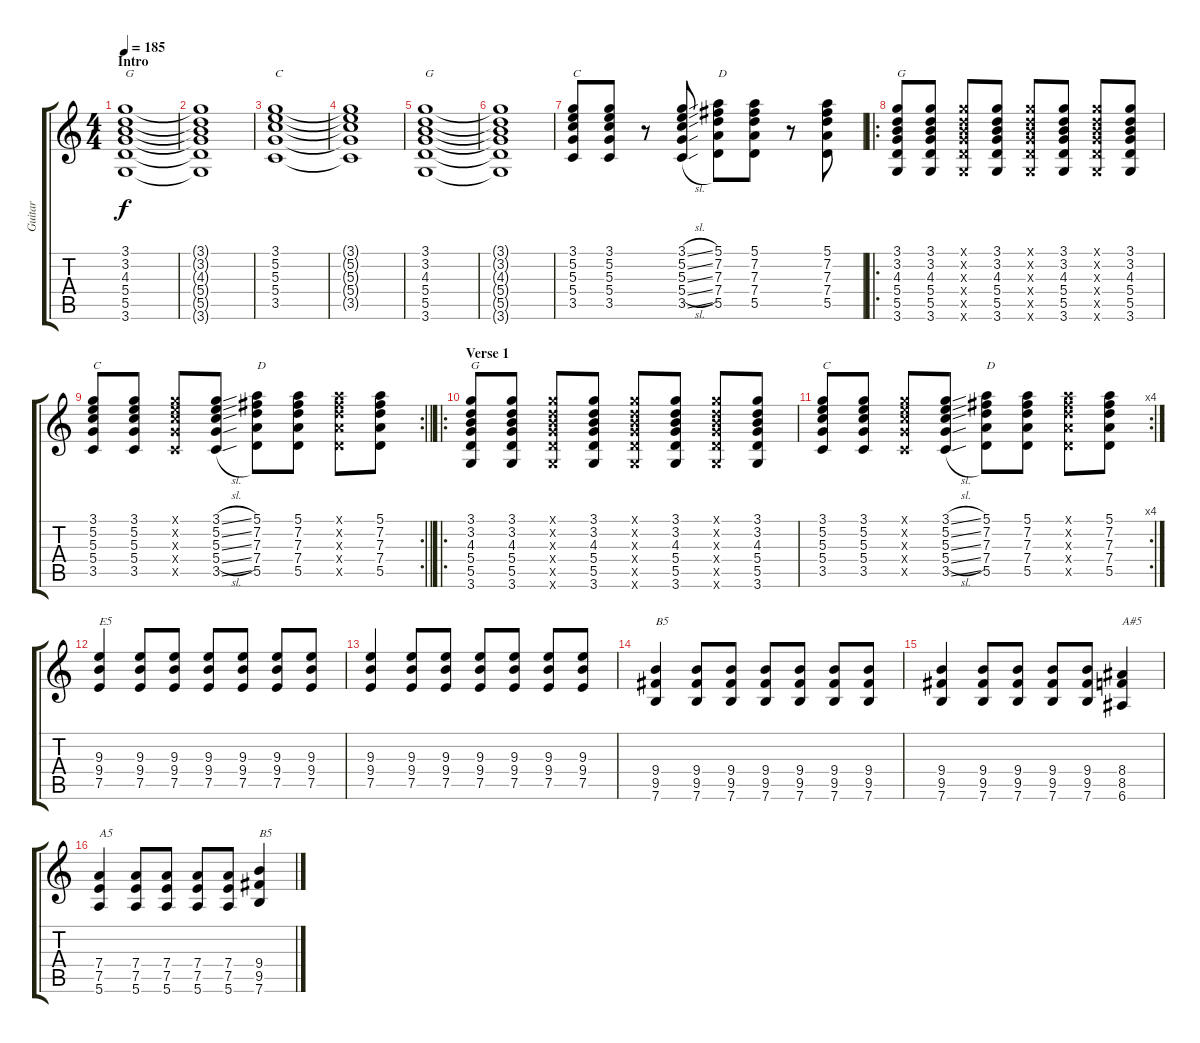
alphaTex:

\track ("Guitar" "Guitar") {instrument distortionguitar}
\staff {score tabs}
\tuning (E4 B3 G3 D3 A2 E2) {hide}
\ts (4 4)
\section ("" "Intro")
\tempo 185
\clef g2
\ks c
(3.1 3.2 4.3 5.4 5.5 3.6).1{txt "G" dy f instrument distortionguitar} |
(3.1{t} 3.2{t} 4.3{t} 5.4{t} 5.5{t} 3.6{t}).1 |
(3.1 5.2 5.3 5.4 3.5).1{txt "C"} |
(3.1{t} 5.2{t} 5.3{t} 5.4{t} 3.5{t}).1 |
(3.1 3.2 4.3 5.4 5.5 3.6).1{txt "G"} |
(3.1{t} 3.2{t} 4.3{t} 5.4{t} 5.5{t} 3.6{t}).1 |
(3.1 5.2 5.3 5.4 3.5).8{txt "C"} (3.1 5.2 5.3 5.4 3.5).8 r.8 (3.1{sl} 5.2{sl} 5.3{sl} 5.4{sl} 3.5{sl}).8 (5.1 7.2 7.3 7.4 5.5).8{txt "D"} (5.1 7.2 7.3 7.4 5.5).8 r.8 (5.1 7.2 7.3 7.4 5.5).8 |
\ro
(3.1 3.2 4.3 5.4 5.5 3.6).8{txt "G"} (3.1 3.2 4.3 5.4 5.5 3.6).8 (3.1{x} 3.2{x} 4.3{x} 5.4{x} 5.5{x} 3.6{x}).8 (3.1 3.2 4.3 5.4 5.5 3.6).8 (3.1{x} 3.2{x} 4.3{x} 5.4{x} 5.5{x} 3.6{x}).8 (3.1 3.2 4.3 5.4 5.5 3.6).8 (3.1{x} 3.2{x} 4.3{x} 5.4{x} 5.5{x} 3.6{x}).8 (3.1 3.2 4.3 5.4 5.5 3.6).8 |
\rc 2
\barLineRight lightlight
(3.1 5.2 5.3 5.4 3.5).8{txt "C"} (3.1 5.2 5.3 5.4 3.5).8 (3.1{x} 5.2{x} 5.3{x} 5.4{x} 3.5{x}).8 (3.1{sl} 5.2{sl} 5.3{sl} 5.4{sl} 3.5{sl}).8 (5.1 7.2 7.3 7.4 5.5).8{txt "D"} (5.1 7.2 7.3 7.4 5.5).8 (5.1{x} 7.2{x} 7.3{x} 7.4{x} 5.5{x}).8 (5.1 7.2 7.3 7.4 5.5).8 |
\ro
\section ("" "Verse 1")
(3.1 3.2 4.3 5.4 5.5 3.6).8{txt "G"} (3.1 3.2 4.3 5.4 5.5 3.6).8 (3.1{x} 3.2{x} 4.3{x} 5.4{x} 5.5{x} 3.6{x}).8 (3.1 3.2 4.3 5.4 5.5 3.6).8 (3.1{x} 3.2{x} 4.3{x} 5.4{x} 5.5{x} 3.6{x}).8 (3.1 3.2 4.3 5.4 5.5 3.6).8 (3.1{x} 3.2{x} 4.3{x} 5.4{x} 5.5{x} 3.6{x}).8 (3.1 3.2 4.3 5.4 5.5 3.6).8 |
\rc 4
(3.1 5.2 5.3 5.4 3.5).8{txt "C"} (3.1 5.2 5.3 5.4 3.5).8 (3.1{x} 5.2{x} 5.3{x} 5.4{x} 3.5{x}).8 (3.1{sl} 5.2{sl} 5.3{sl} 5.4{sl} 3.5{sl}).8 (5.1 7.2 7.3 7.4 5.5).8{txt "D"} (5.1 7.2 7.3 7.4 5.5).8 (5.1{x} 7.2{x} 7.3{x} 7.4{x} 5.5{x}).8 (5.1 7.2 7.3 7.4 5.5).8 |
(9.3 9.4 7.5).4{txt "E5"} (9.3 9.4 7.5).8 (9.3 9.4 7.5).8 (9.3 9.4 7.5).8 (9.3 9.4 7.5).8 (9.3 9.4 7.5).8 (9.3 9.4 7.5).8 |
(9.3 9.4 7.5).4 (9.3 9.4 7.5).8 (9.3 9.4 7.5).8 (9.3 9.4 7.5).8 (9.3 9.4 7.5).8 (9.3 9.4 7.5).8 (9.3 9.4 7.5).8 |
(9.4 9.5 7.6).4{txt "B5"} (9.4 9.5 7.6).8 (9.4 9.5 7.6).8 (9.4 9.5 7.6).8 (9.4 9.5 7.6).8 (9.4 9.5 7.6).8 (9.4 9.5 7.6).8 |
(9.4 9.5 7.6).4 (9.4 9.5 7.6).8 (9.4 9.5 7.6).8 (9.4 9.5 7.6).8 (9.4 9.5 7.6).8 (8.4 8.5 6.6).4{txt "A#5"} |
(7.4 7.5 5.6).4{txt "A5"} (7.4 7.5 5.6).8 (7.4 7.5 5.6).8 (7.4 7.5 5.6).8 (7.4 7.5 5.6).8 (9.4 9.5 7.6).4{txt "B5"}
